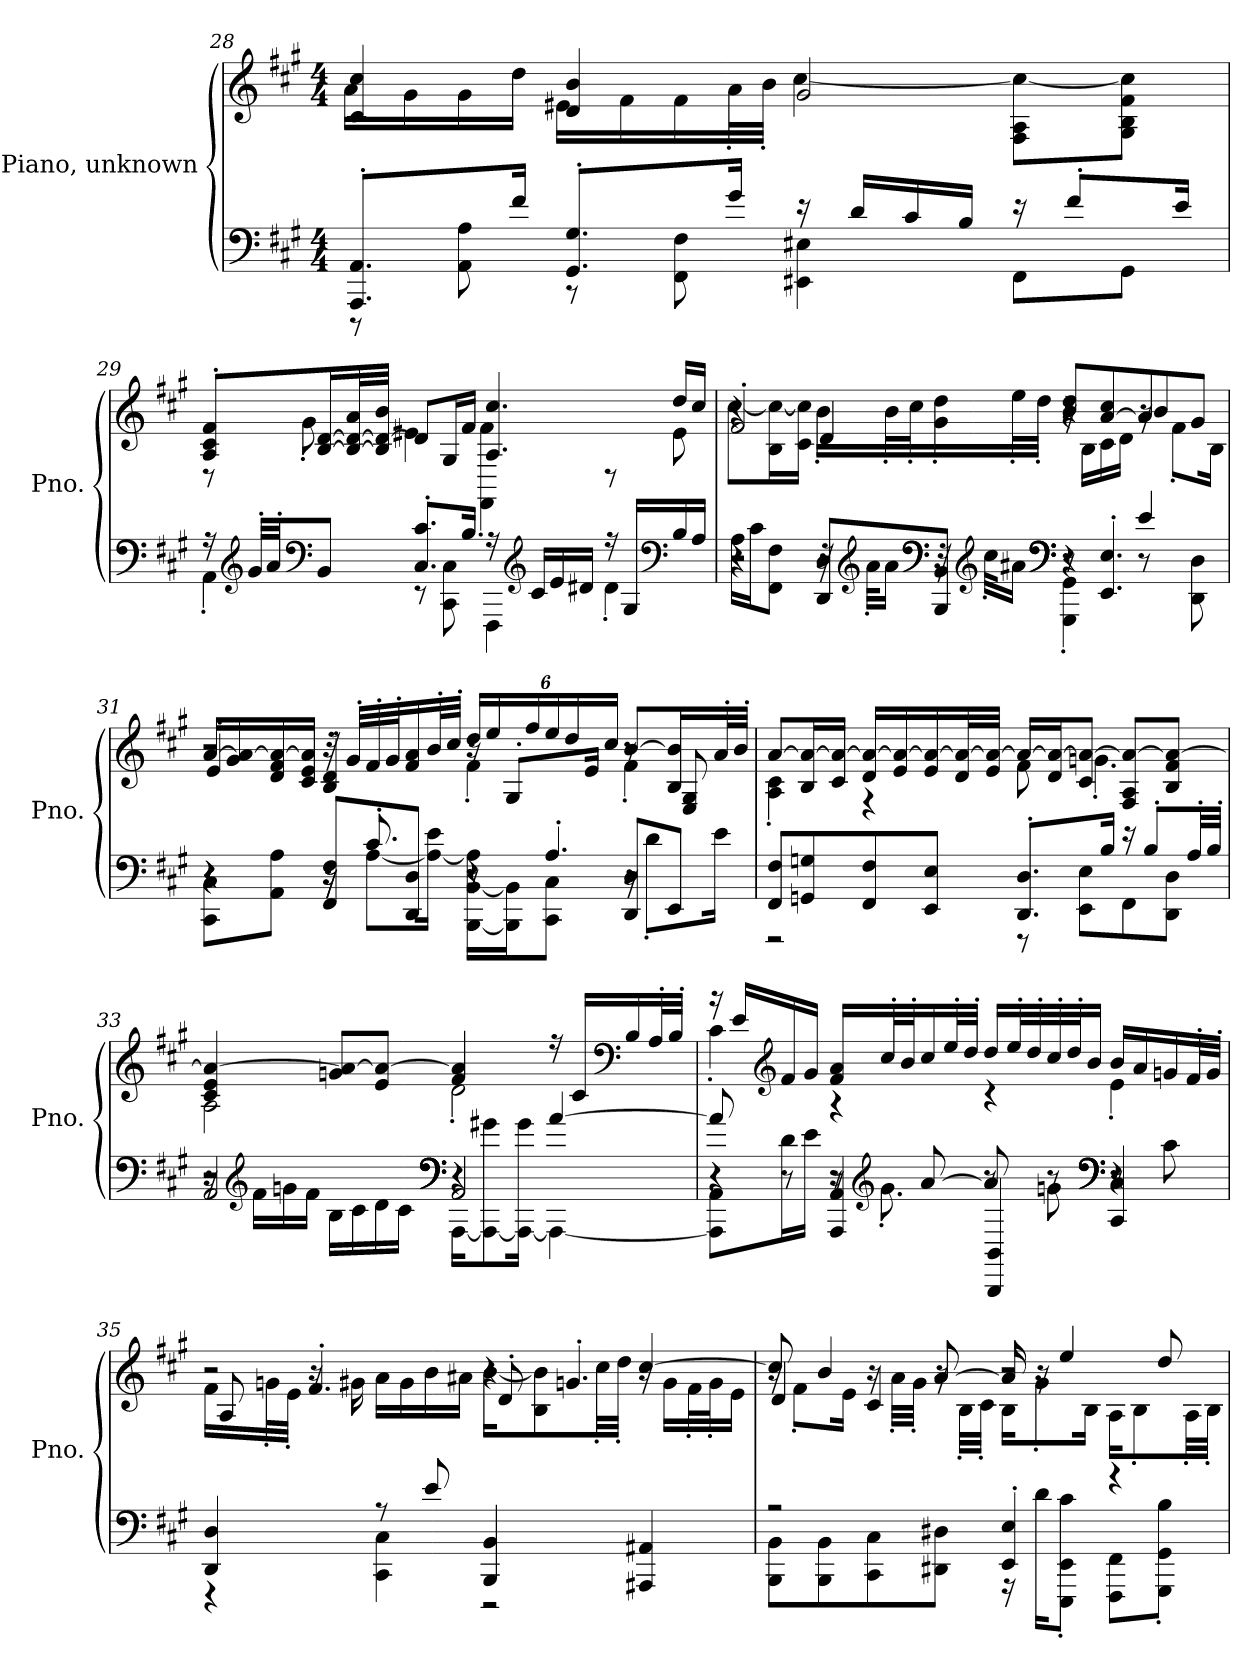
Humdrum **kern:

**kern	**kern
*part1	*part1
*staff2	*staff1
*I"Piano, unknown	*
*I'Pno.	*
!!LO:LB:g=z
*clefF4	*clefG2
*k[f#c#g#]	*k[f#c#g#]
*M4/4	*M4/4
=28	=28
*^	*^
8.AAA/' 8.AA/'L	8r	4c#/ 4cc#/	16a\LL
.	.	.	16g#\
.	8AA\ 8A\	.	16g#\
16f#/Jk	.	.	16dd\JJ
8.GG#/' 8.G#/'L	8r	4d/ 4b/	16e#X\LL
.	.	.	16f#\
.	8FF#\ 8F#\	.	16f#\
16g#/Jk	.	.	32a'\L
.	.	.	32b'\JJJ
16r	4EE#X\ 4E#X\	2g#/	[4cc#\
16d/LL	.	.	.
16c#/	.	.	.
16B/JJ	.	.	.
16r	8FF#\L	.	8F#\ 8A\ 8cc#\_L
8f#'/L	.	.	.
.	8GG#\J	.	8G#\ 8B\ 8f#\ 8cc#\]J
16e/Jk	.	.	.
!!LO:LB:g=z	!!
=29	=29	=29	=29
16r	4AA'\	8A/' 8c#/' 8f#/'L	8r
*clefG2	*	*	*
32g#'/LLL	.	.	.
32a'/JJ	.	.	.
*clefF4	*	*	*
8BB/J	.	[16B/ [16d/L	8g#'\
.	.	32B/_ 32d/_ 32a/L	.
.	.	32B/] 32d/_ 32b/JJJ	.
8.C#/' 8.c#/'L	8r	8d/L]	4e#X\
.	8CC#\ 8C#\	16G#/L	.
16B/Jk	.	16f#/JJ	.
16r	4FFF#\	4.A/ 4.cc#/	4FF#\' 4f#\'
*clefG2	*	*	*
16c#/LL	.	.	.
16e/	.	.	.
16d#X/JJ	.	.	.
16r	4d#'\	.	8r
16G#/LL	.	.	.
*clefF4	*	*	*
16B/	.	16dd/LL	8e#\
16A/JJ	.	16cc#/JJ	.
!!LO:PB:g=z
=30	=30	=30	=30
*	*^	*	*^
2r	16A\LL	4r	2f#'/	[8cc#\L	4r
.	16c#\J	.	.	.	.
.	8FF#\ 8F#\J	.	.	16B\ 16cc#\_L	.
.	.	.	.	16c#\ 16cc#\]JJ	.
.	32r	8DD/ 8D/L	.	16b'\LL	4d/
*clefG2	*	*	*	*	*
.	32a'\KLL	.	.	.	.
.	16a\JJ	.	.	32b'\L	.
.	.	.	.	32cc#'\J	.
*clefF4	*	*	*	*	*
.	32r	8BBB/ 8BB/J	.	16g#\' 16dd\'	.
*clefG2	*	*	*	*	*
.	32cc#'\KLL	.	.	.	.
.	16a#X\JJ	.	.	32ee'\L	.
.	.	.	.	32dd'\JJJ	.
*clefF4	*	*	*	*	*
4r	4GGG#\' 4GG#\'	8r	8b/ 8dd/L	16r	4r
.	.	.	.	16B\LL	.
.	.	4.EE/' 4.E/'	[8a/ 8cc#/	16c#\	.
.	.	.	.	16d\JJ	.
4e/	8r	.	8a/]	16r	4b/
.	.	.	.	8f#'\L	.
.	8DD\ 8D\	.	8g#/J	.	.
.	.	.	.	16B\Jk	.
!!LO:LB:g=z	!!	!!
=31	=31	=31	=31	=31	=31
4r	8CC#\ 8C#\L	4r	[16a/LL	2r	4e'/
.	.	.	16g#/ 16a/_	.	.
.	8AA\ 8A\J	.	16d/ 16f#/ 16a/_	.	.
.	.	.	16c#/ 16e/ 16a/]JJ	.	.
16r	16r	8FF#/ 8F#/L	32r	.	4B/' 4d/'
.	.	.	32g#'/LLL	.	.
8.c#'/	[8A\L	.	32f#'/	.	.
.	.	.	32g#'/J	.	.
.	.	8DD/ 8D/J	16f#/ 16a/	.	.
.	16A\_ 16e\Jk	.	32b'/L	.	.
.	.	.	32cc#'/JJJ	.	.
*	*	*	*Xbrackettup	*	*
8r	[16BBB\ [16BB\ 16A\]LL	4r	24dd/LL	4f#'\	16r
.	.	.	24ee/	.	.
.	16BBB\] 16BB\]J	.	.	.	8G#'/L
.	.	.	24ff#/	.	.
4.A'/	8CC#\ 8C#\J	.	24ee/	.	.
.	.	.	24dd/	.	.
.	.	.	.	.	16e/Jk
.	.	.	24cc#/JJ	.	.
.	16r	8DD/ 8D/L	[8b/L	4f#'\	8r
.	8d'\L	.	.	.	.
.	.	8EE/J	16B/ 16b/]L	.	8E/ 8G#/
.	16e\Jk	.	32a'/L	.	.
.	.	.	32b'/JJJ	.	.
*	*v	*v	*	*	*
*	*	*	*v	*v
!!LO:LB:g=z
=32	=32	=32	=32
8FF#/ 8F#/L	2r	[8a/L	4A\' 4c#\'
8GGn/ 8Gn/	.	16B/ 16a/_L	.
.	.	16c#/ 16a/_JJ	.
8FF#/ 8F#/	.	16d/ 16a/_LL	4r
.	.	16e/ 16a/_	.
8EE/ 8E/J	.	16e/ 16a/_	.
.	.	32d/ 32a/_L	.
.	.	32e/ 32a/_JJJ	.
8.DD/' 8.D/'L	8r	16a/LL_	8f#\
.	.	16d/ 16a/_J	.
.	8EE\ 8E\L	8c#/ 8a/_J	4.gn'\
16B/Jk	.	.	.
16r	8FF#\	8F#/ 8A/ 8a/_L	.
8B'/L	.	.	.
.	8DD\ 8D\J	8B/ 8f#/ 8a/_J	.
32A'/LL	.	.	.
32B'/JJJ	.	.	.
!!LO:LB:g=z	!!
=33	=33	=33	=33
*	*^	*	*
2r	16r	2AA/	4c#/ 4e/ 4a/_	2A\
*clefG2	*	*	*	*
.	16f#\LL	.	.	.
.	16gn\	.	.	.
.	16f#\JJ	.	.	.
.	16B\LL	.	8gn/ 8a/_L	.
.	16c#\	.	.	.
.	16d\	.	8e/ 8a/_J	.
.	16c#\JJ	.	.	.
*clefF4	*	*	*	*
4r	[16AAA\KL	2AA/	4f#/ 4a/]	2d'\
.	8AAA\_ 8g#X\	.	.	.
.	16AAA\_ 16g#\Jk	.	.	.
[4a/	4AAA\_	.	16r	.
.	.	.	16c#/LL	.
*	*	*	*clefF4	*
.	.	.	16B/	.
.	.	.	32A'/L	.
.	.	.	32B'/JJJ	.
!!LO:LB:g=z	!!
=34	=34	=34	=34	=34
8a/]	8AAA\] 8AA\L	4r	16r	4c#'\
.	.	.	16e/LL	.
*	*	*	*clefG2	*
8r	16d\L	.	16f#/	.
.	16e\JJ	.	16g#/JJ	.
8r	16r	4AAA/ 4AA/	16f#/ 16a/LL	4r
*clefG2	*	*	*	*
.	8.g#'\	.	32cc#'/L	.
.	.	.	32b'/J	.
[8a/	.	.	16cc#/	.
.	.	.	32ee'/L	.
.	.	.	32dd'/JJJ	.
8a/]	8r	4BBB/ 4BB/	16dd/LL	4r
.	.	.	32ee'/L	.
.	.	.	32dd'/	.
8r	8gn\	.	32cc#'/	.
.	.	.	32dd'/J	.
.	.	.	16b/JJ	.
*clefF4	*	*	*	*
4r	8r	4CC#/ 4C#/	16b/LL	4e'\
.	.	.	16a/	.
.	8c#\	.	16gn/	.
.	.	.	32f#'/L	.
.	.	.	32g'/JJJ	.
*	*v	*v	*	*
!!LO:LB:g=z
=35	=35	=35	=35
*	*	*	*^
4DD/ 4D/	4r	2r	16f#\LL	8A/
.	.	.	32gn'\L	.
.	.	.	32e'\JJJ	.
.	.	.	16r	4.f#'/
.	.	.	16g#X\	.
8r	4CC#\ 4C#\	.	16a\LL	.
.	.	.	16g#\	.
8e/	.	.	16b\	.
.	.	.	16a#X\JJ	.
4BBB/ 4BB/	2r	4r	[16b\KL	8d'/
.	.	.	8B\ 8b\]	.
.	.	.	.	4.gn'/
.	.	.	32cc#'\LL	.
.	.	.	32dd'\JJJ	.
4AAA#X/ 4AA#X/	.	[4cc#/	16r	.
.	.	.	16g\LL	.
.	.	.	32f#'\L	.
.	.	.	32g'\J	.
.	.	.	16e\JJ	.
!!LO:PB:g=z	!!	!!
=36	=36	=36	=36	=36
2r	8BBB\ 8BB\L	8cc#/]	16r	4d/
.	.	.	8f#'\L	.
.	8BBB\ 8BB\	4b/	.	.
.	.	.	16e\Jk	.
.	8CC#\ 8C#\	.	16r	4c#/
.	.	.	32a'\LLL	.
.	.	.	32g#'\JJJ	.
.	8DD#X\ 8D#X\J	[8a/	16r	.
.	.	.	32B'\LLL	.
.	.	.	32c#'\JJJ	.
4EE/' 4E/'	16r	16a/]	16B\KL	2r
.	16d\KL	16r	8g#'\	.
.	8EEE\' 8EE\' 8c#\'J	4ee/	.	.
.	.	.	16B\Jk	.
4r	8FFF#\ 8FF#\L	.	16A\KL	.
.	.	.	8B'\	.
.	8GGG#\' 8GG#\' 8B\'J	8dd/	.	.
.	.	.	32A'\LL	.
.	.	.	32B'\JJJ	.
*v	*v	*	*	*
*	*v	*v	*v
=	=
*-	*-
